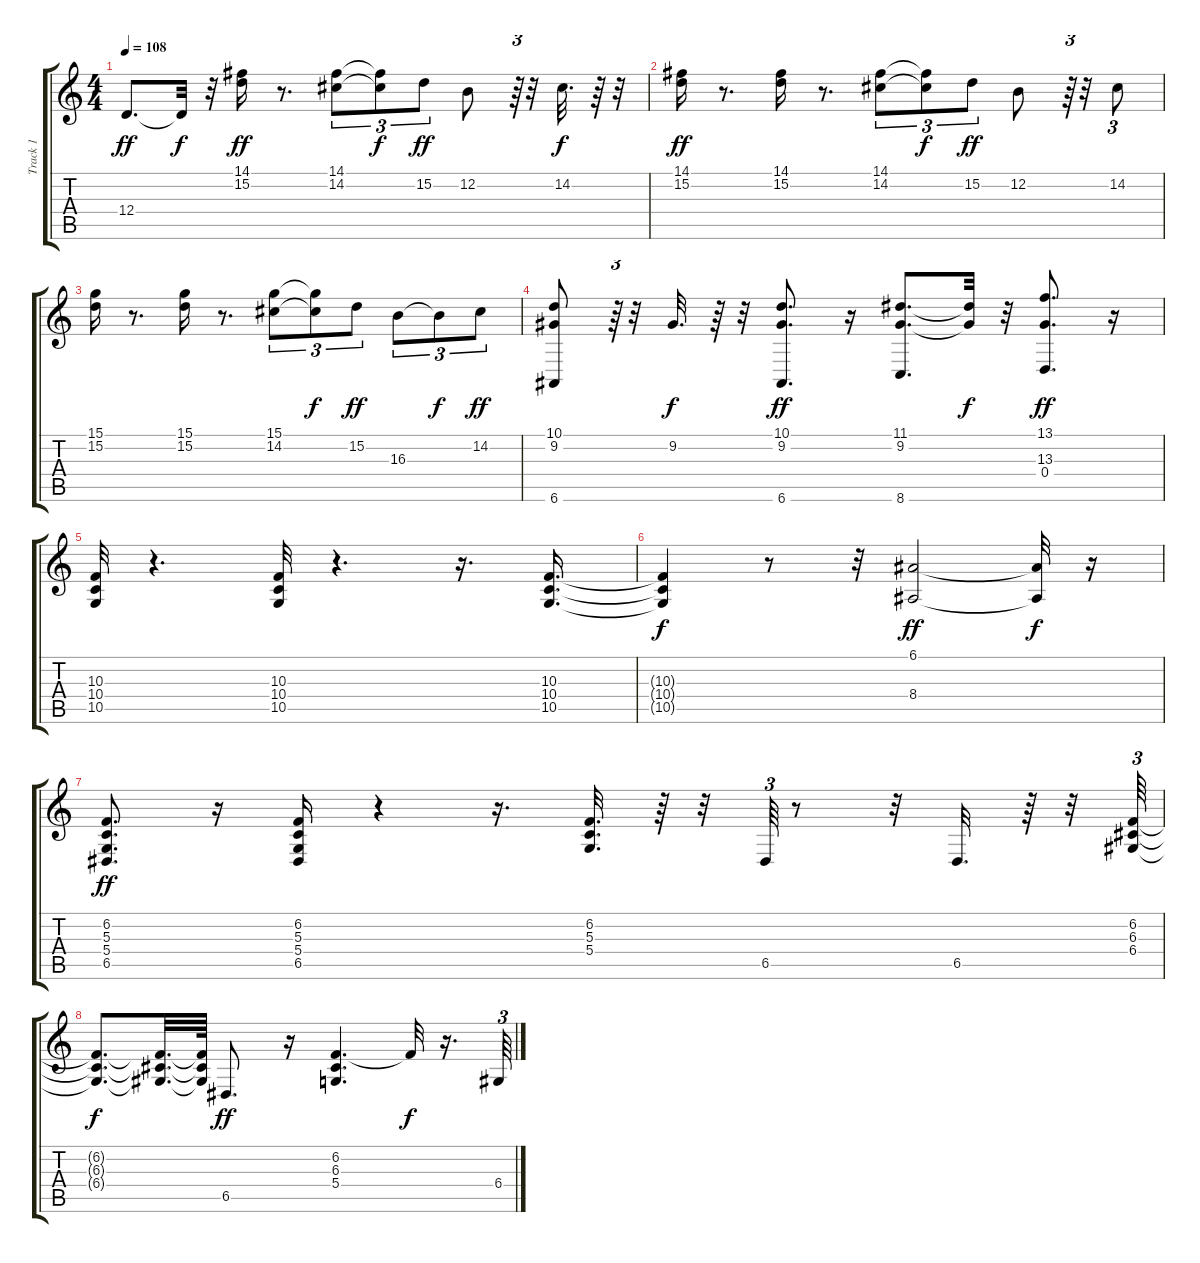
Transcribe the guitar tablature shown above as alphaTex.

\track ("Track 1" "Track 1") {instrument acousticgrandpiano}
\staff {score tabs}
\tuning (E4 B3 G3 D3 A2 E2) {hide}
\ts (4 4)
\tempo 108
\clef g2
\ks c
12.4.8{d dy ff} 12.4{t}.32{dy f} r.32 (14.1 15.2).16{dy ff} r.8{d} (14.1 14.2).8{tu (3 2)} (14.1{t} 14.2{t}).8{tu (3 2) dy f} 15.2.8{tu (3 2) dy ff} 12.2.8 r.64{tu (3 2)} r.32 14.2.32{d dy f} r.64 r.32 |
(14.1 15.2).16{dy ff} r.8{d} (14.1 15.2).16 r.8{d} (14.1 14.2).8{tu (3 2)} (14.1{t} 14.2{t}).8{tu (3 2) dy f} 15.2.8{tu (3 2) dy ff} 12.2.8 r.64{tu (3 2)} r.32 14.2.8{tu (3 2)} |
(15.1 15.2).16 r.8{d} (15.1 15.2).16 r.8{d} (15.1 14.2).8{tu (3 2)} (15.1{t} 14.2{t}).8{tu (3 2) dy f} 15.2.8{tu (3 2) dy ff} 16.3.8{tu (3 2)} 16.3{t}.8{tu (3 2) dy f} 14.2.8{tu (3 2) dy ff} |
(10.1 9.2 6.6).8 r.64{tu (3 2)} r.32 9.2.32{d dy f} r.64 r.32 (10.1 9.2 6.6).8{d dy ff} r.16 (11.1 9.2 8.6).8{d} (11.1{t} 9.2{t}).32{dy f} r.32 (13.1 13.3 0.4).8{d dy ff} r.16 |
(10.3 10.4 10.5).32 r.4{d} (10.3 10.4 10.5).32 r.4{d} r.16{d} (10.3 10.4 10.5).16{d} |
(10.3{t} 10.4{t} 10.5{t}).4{dy f} r.8 r.32 (6.1 8.4).2{dy ff} (6.1{t} 8.4{t}).32{dy f} r.16 |
(6.2 5.3 5.4 6.5).8{d dy ff} r.16 (6.2 5.3 5.4 6.5).16 r.4 r.16{d} (6.2 5.3 5.4).32{d} r.64 r.32 6.5.64{tu (3 2)} r.8 r.32 6.5.32{d} r.64 r.32 (6.2 6.3 6.4).64{tu (3 2)} |
(6.2{t} 6.3{t} 6.4{t}).8{d dy f} (6.2{t} 6.3{t} 6.4{t}).32{d} (6.2{t} 6.3{t} 6.4{t}).64 6.5.8{d dy ff} r.16 (6.2 6.3 5.4).4{d} 6.2{t}.32{dy f} r.16{d} 6.4.64{tu (3 2)}
